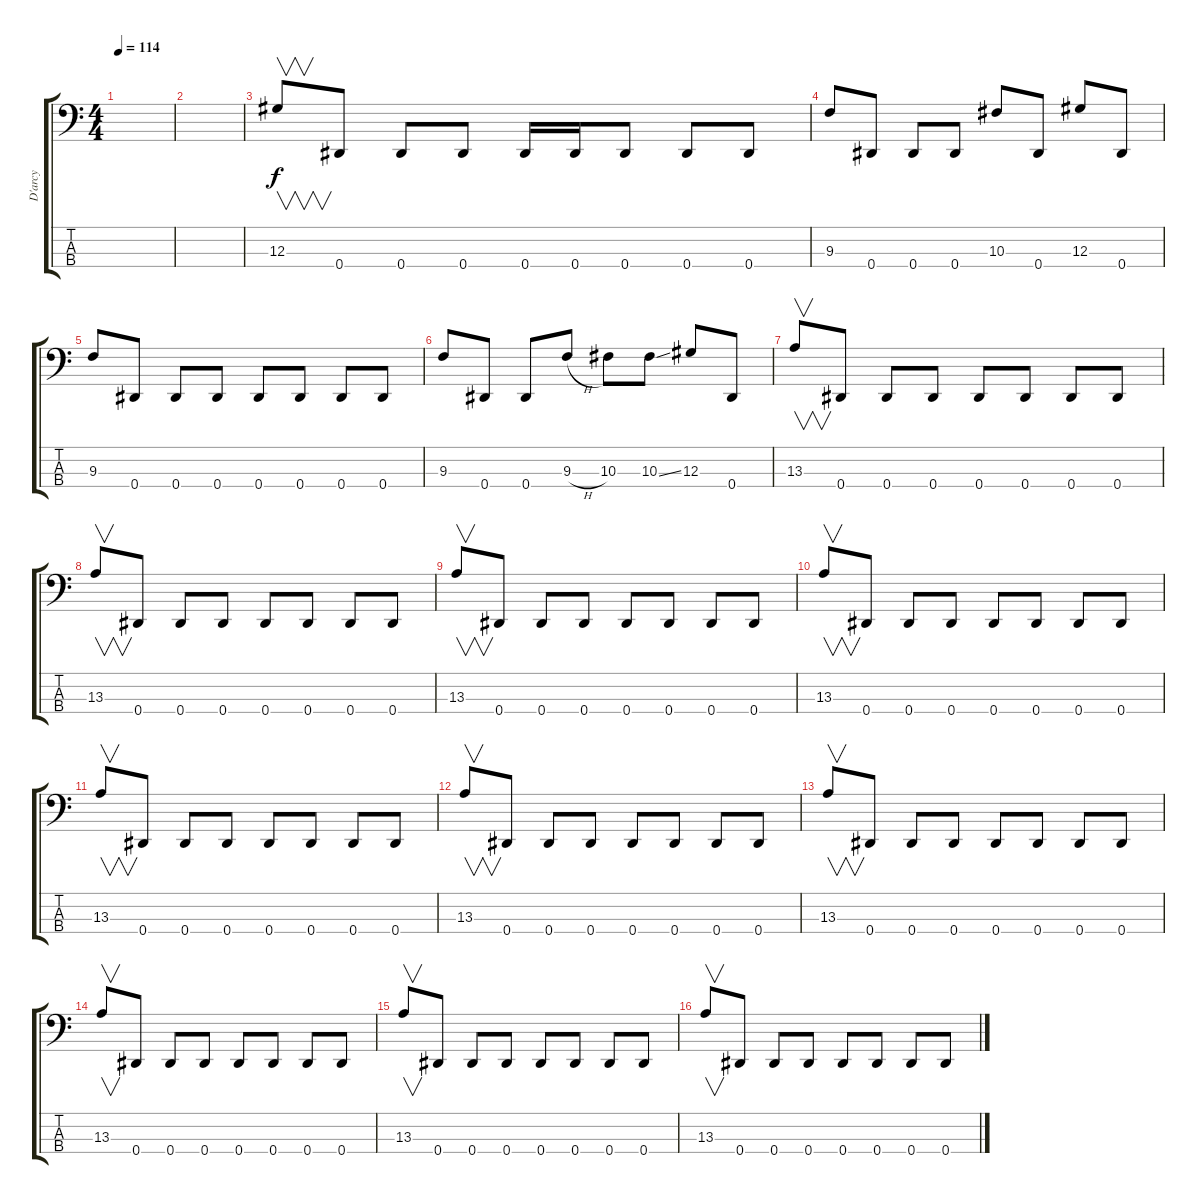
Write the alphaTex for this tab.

\track ("D'arcy" "D'arcy") {instrument electricbasspick}
\staff {score tabs}
\tuning (Gb2 Db2 Ab1 Eb1) {hide}
\ts (4 4)
\tempo 114
\clef f4
\ks c
|
|
12.3.8{v} 0.4.8 0.4.8 0.4.8 0.4.16 0.4.16 0.4.8 0.4.8 0.4.8 |
9.3.8 0.4.8 0.4.8 0.4.8 10.3.8 0.4.8 12.3.8 0.4.8 |
9.3.8 0.4.8 0.4.8 0.4.8 0.4.8 0.4.8 0.4.8 0.4.8 |
9.3.8 0.4.8 0.4.8 9.3{h}.8 10.3.8 10.3{ss}.8 12.3.8 0.4.8 |
13.3.8{v} 0.4.8 0.4.8 0.4.8 0.4.8 0.4.8 0.4.8 0.4.8 |
13.3.8{v} 0.4.8 0.4.8 0.4.8 0.4.8 0.4.8 0.4.8 0.4.8 |
13.3.8{v} 0.4.8 0.4.8 0.4.8 0.4.8 0.4.8 0.4.8 0.4.8 |
13.3.8{v} 0.4.8 0.4.8 0.4.8 0.4.8 0.4.8 0.4.8 0.4.8 |
13.3.8{v} 0.4.8 0.4.8 0.4.8 0.4.8 0.4.8 0.4.8 0.4.8 |
13.3.8{v} 0.4.8 0.4.8 0.4.8 0.4.8 0.4.8 0.4.8 0.4.8 |
13.3.8{v} 0.4.8 0.4.8 0.4.8 0.4.8 0.4.8 0.4.8 0.4.8 |
13.3.8{v} 0.4.8 0.4.8 0.4.8 0.4.8 0.4.8 0.4.8 0.4.8 |
13.3.8{v} 0.4.8 0.4.8 0.4.8 0.4.8 0.4.8 0.4.8 0.4.8 |
13.3.8{v} 0.4.8 0.4.8 0.4.8 0.4.8 0.4.8 0.4.8 0.4.8
